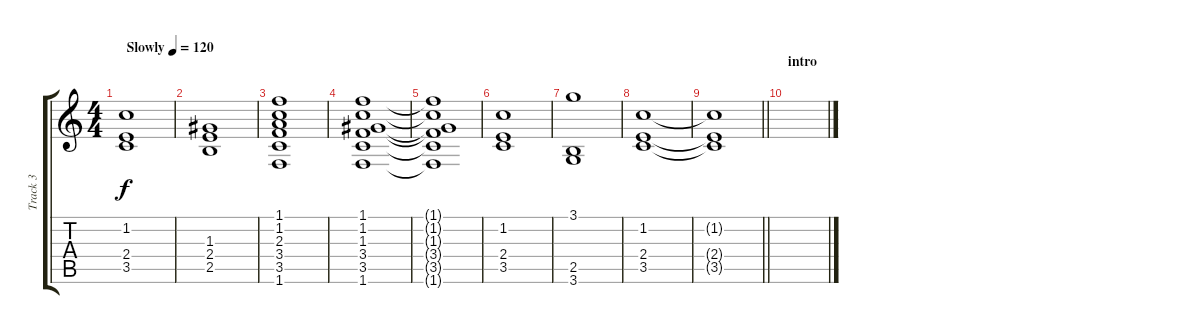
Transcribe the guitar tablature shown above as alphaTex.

\track ("Track 3" "Track 3") {instrument electricguitarclean}
\staff {score tabs}
\tuning (E4 B3 G3 D3 A2 E2) {hide}
\ts (4 4)
\tempo (120 "Slowly")
\clef g2
\ks c
(1.2 2.4 3.5).1{dy f instrument electricguitarclean} |
(1.3 2.4 2.5).1 |
(1.1 1.2 2.3 3.4 3.5 1.6).1 |
(1.1 1.2 1.3 3.4 3.5 1.6).1 |
(1.1{t} 1.2{t} 1.3{t} 3.4{t} 3.5{t} 1.6{t}).1 |
(1.2 2.4 3.5).1 |
(3.1 2.5 3.6).1 |
(1.2 2.4 3.5).1 |
\barLineRight lightlight
(1.2{t} 2.4{t} 3.5{t}).1 |
\section ("" "intro")
